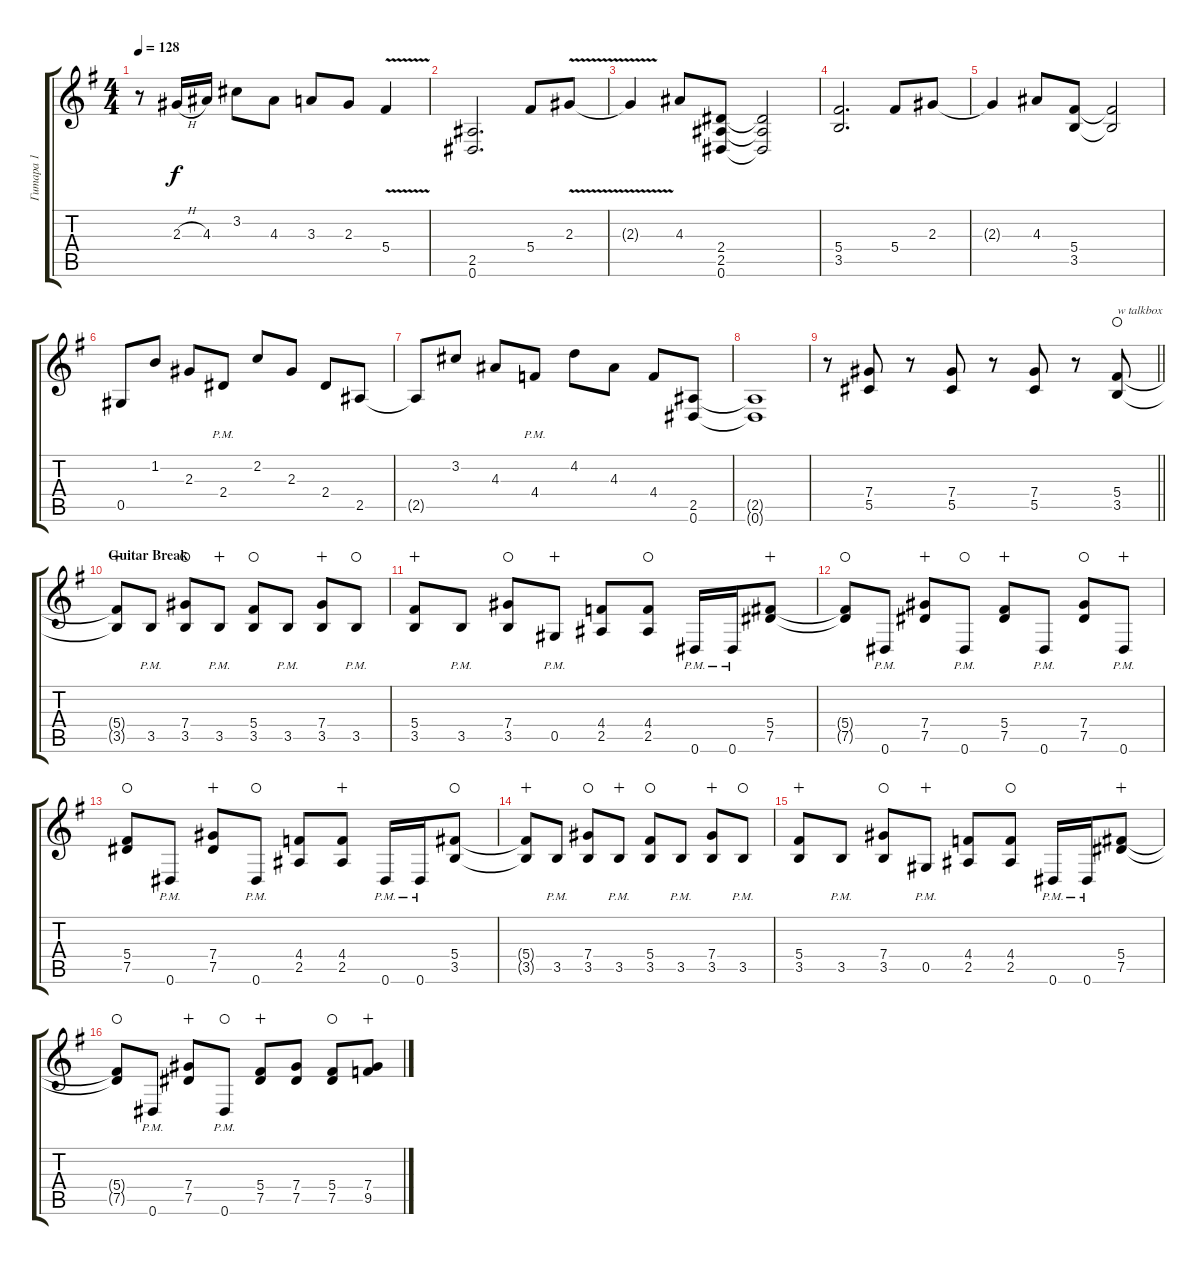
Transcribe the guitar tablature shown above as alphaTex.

\track ("Гитара 1" "Гитара 1") {instrument distortionguitar}
\staff {score tabs}
\tuning (Eb4 Bb3 Gb3 Db3 Ab2 Eb2) {hide}
\ts (4 4)
\tempo 128
\clef g2
\ks eminor
r.8{dy f} 2.3{h}.16 4.3.16 3.2.8 4.3.8 3.3.8 2.3.8 5.4{v}.4 |
(2.5 0.6).2{d} 5.4.8 2.3{v}.8 |
2.3{t}.4 4.3.8 (2.4 2.5 0.6).8 (2.4{t} 2.5{t} 0.6{t}).2 |
(5.4 3.5).2{d} 5.4.8 2.3.8 |
2.3{t}.4 4.3.8 (5.4 3.5).8 (5.4{t} 3.5{t}).2 |
0.5.8 1.2.8 2.3.8 2.4{pm}.8 2.2.8 2.3.8 2.4.8 2.5.8 |
2.5{t}.8 3.2.8 4.3.8 4.4{pm}.8 4.2.8 4.3.8 4.4.8 (2.5 0.6).8 |
(2.5{t} 0.6{t}).1 |
\barLineRight lightlight
r.8 (7.4 5.5).8 r.8 (7.4 5.5).8 r.8 (7.4 5.5).8 r.8 (5.4 3.5).8{txt "w talkbox" waho} |
\section ("" "Guitar Break")
(5.4{t} 3.5{t}).8{wahc} 3.5{pm}.8 (7.4 3.5).8{waho} 3.5{pm}.8{wahc} (5.4 3.5).8{waho} 3.5{pm}.8 (7.4 3.5).8{wahc} 3.5{pm}.8{waho} |
(5.4 3.5).8{wahc} 3.5{pm}.8 (7.4 3.5).8{waho} 0.5{pm}.8{wahc} (4.4 2.5).8 (4.4 2.5).8{waho} 0.6{pm}.16 0.6{pm}.16 (5.4 7.5).8{wahc} |
(5.4{t} 7.5{t}).8{waho} 0.6{pm}.8 (7.4 7.5).8{wahc} 0.6{pm}.8{waho} (5.4 7.5).8{wahc} 0.6{pm}.8 (7.4 7.5).8{waho} 0.6{pm}.8{wahc} |
(5.4 7.5).8{waho} 0.6{pm}.8 (7.4 7.5).8{wahc} 0.6{pm}.8{waho} (4.4 2.5).8 (4.4 2.5).8{wahc} 0.6{pm}.16 0.6{pm}.16 (5.4 3.5).8{waho} |
(5.4{t} 3.5{t}).8{wahc} 3.5{pm}.8 (7.4 3.5).8{waho} 3.5{pm}.8{wahc} (5.4 3.5).8{waho} 3.5{pm}.8 (7.4 3.5).8{wahc} 3.5{pm}.8{waho} |
(5.4 3.5).8{wahc} 3.5{pm}.8 (7.4 3.5).8{waho} 0.5{pm}.8{wahc} (4.4 2.5).8 (4.4 2.5).8{waho} 0.6{pm}.16 0.6{pm}.16 (5.4 7.5).8{wahc} |
(5.4{t} 7.5{t}).8{waho} 0.6{pm}.8 (7.4 7.5).8{wahc} 0.6{pm}.8{waho} (5.4 7.5).8{wahc} (7.4 7.5).8 (5.4 7.5).8{waho} (7.4 9.5).8{wahc}
